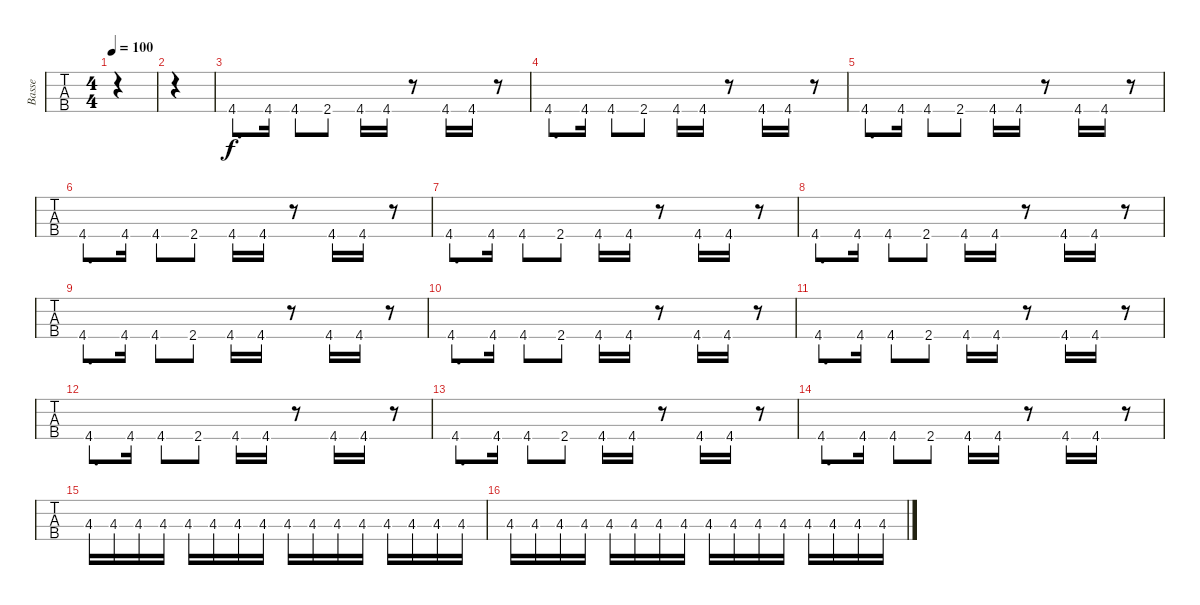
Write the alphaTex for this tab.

\track ("Basse" "Basse") {instrument fretlessbass}
\staff {tabs}
\tuning (D2 A1 E1 B0) {hide}
\ts (4 4)
\tempo 100
\clef f4
\ks c
|
|
4.4.8{d} 4.4.16 4.4.8 2.4.8 4.4.16 4.4.16 r.8 4.4.16 4.4.16 r.8 |
4.4.8{d} 4.4.16 4.4.8 2.4.8 4.4.16 4.4.16 r.8 4.4.16 4.4.16 r.8 |
4.4.8{d} 4.4.16 4.4.8 2.4.8 4.4.16 4.4.16 r.8 4.4.16 4.4.16 r.8 |
4.4.8{d} 4.4.16 4.4.8 2.4.8 4.4.16 4.4.16 r.8 4.4.16 4.4.16 r.8 |
4.4.8{d} 4.4.16 4.4.8 2.4.8 4.4.16 4.4.16 r.8 4.4.16 4.4.16 r.8 |
4.4.8{d} 4.4.16 4.4.8 2.4.8 4.4.16 4.4.16 r.8 4.4.16 4.4.16 r.8 |
4.4.8{d} 4.4.16 4.4.8 2.4.8 4.4.16 4.4.16 r.8 4.4.16 4.4.16 r.8 |
4.4.8{d} 4.4.16 4.4.8 2.4.8 4.4.16 4.4.16 r.8 4.4.16 4.4.16 r.8 |
4.4.8{d} 4.4.16 4.4.8 2.4.8 4.4.16 4.4.16 r.8 4.4.16 4.4.16 r.8 |
4.4.8{d} 4.4.16 4.4.8 2.4.8 4.4.16 4.4.16 r.8 4.4.16 4.4.16 r.8 |
4.4.8{d} 4.4.16 4.4.8 2.4.8 4.4.16 4.4.16 r.8 4.4.16 4.4.16 r.8 |
4.4.8{d} 4.4.16 4.4.8 2.4.8 4.4.16 4.4.16 r.8 4.4.16 4.4.16 r.8 |
4.3.16 4.3.16 4.3.16 4.3.16 4.3.16 4.3.16 4.3.16 4.3.16 4.3.16 4.3.16 4.3.16 4.3.16 4.3.16 4.3.16 4.3.16 4.3.16 |
4.3.16 4.3.16 4.3.16 4.3.16 4.3.16 4.3.16 4.3.16 4.3.16 4.3.16 4.3.16 4.3.16 4.3.16 4.3.16 4.3.16 4.3.16 4.3.16
